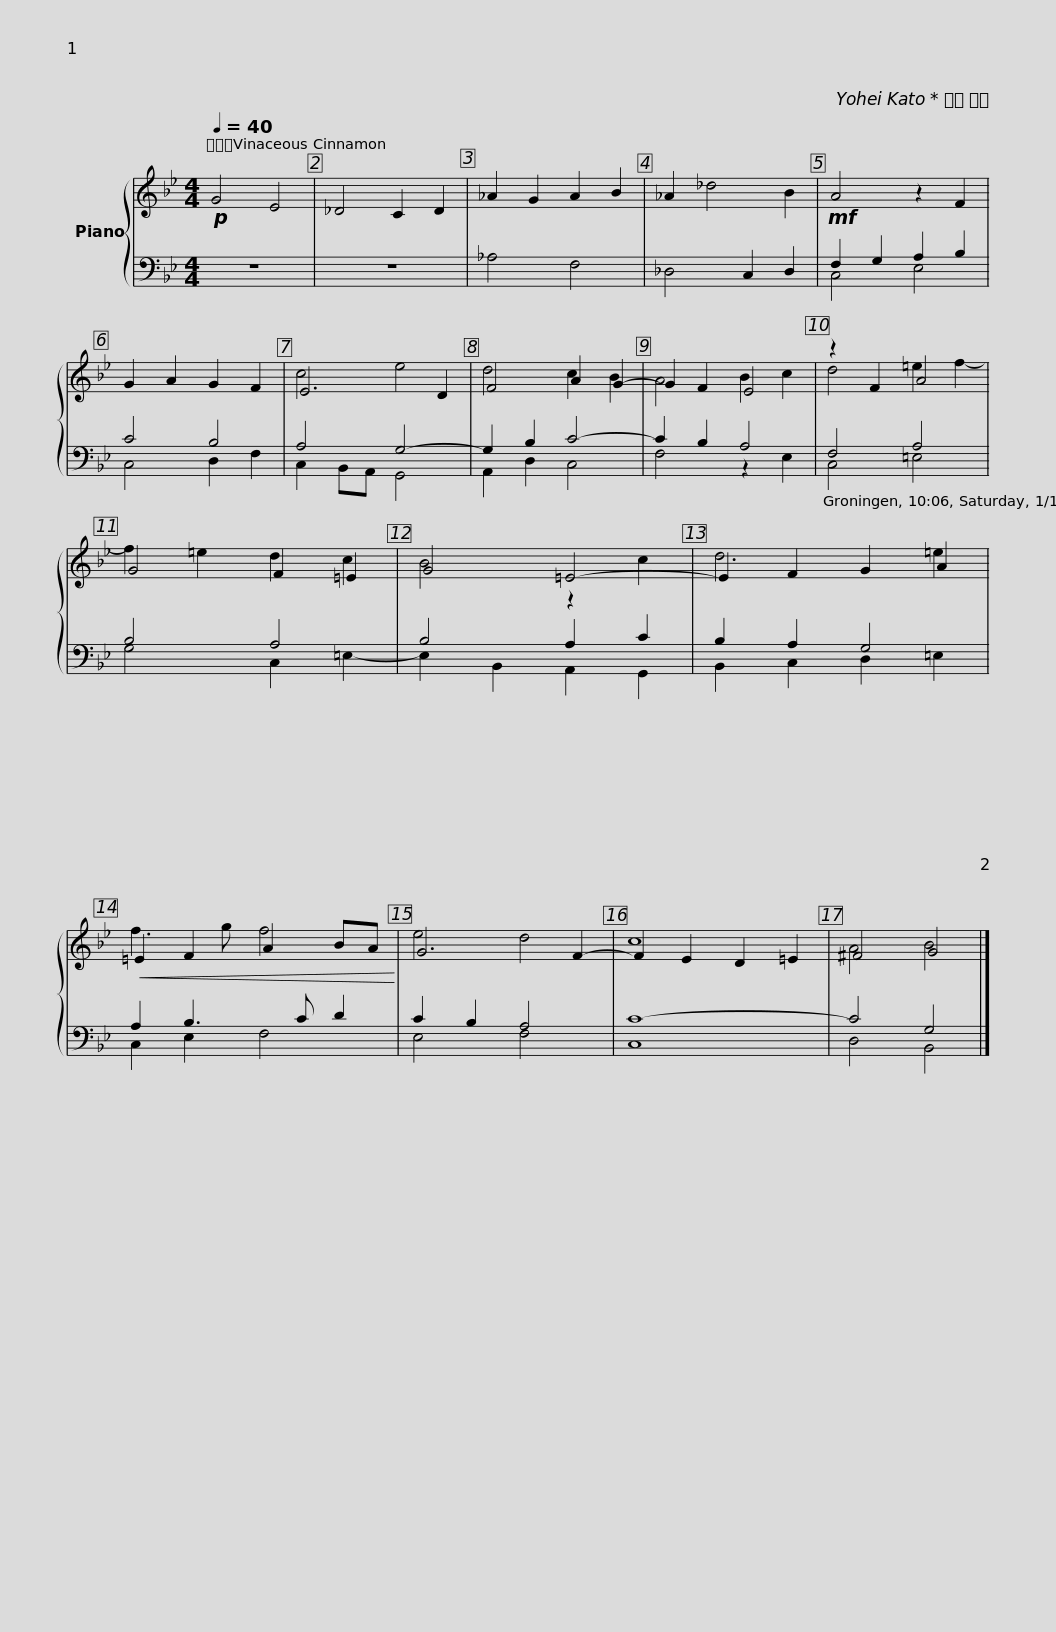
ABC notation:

X:1
%%score { ( 1 4 ) | ( 2 3 ) }
L:1/8
Q:1/4=40
M:4/4
I:linebreak $
K:Bb
V:1 treble
V:4 treble
V:2 bass
V:3 bass
V:1
!p! G4 E4 | _D4 C2 D2 | _A2 G2 A2 B2 | _A2 _d4 B2 |!mf! A4 z2 F2 | %5
 G2 A2 G2 F2 | E6 D2 | F4 A2 G2- | G2 F2 E4 |$ z2 F2 A4 | %10
 G4 F2 =E2 | G4 =E4- | E2 F2 G2 A2 |!<(! =E2 F2 A2 BA!<)! | G6 F2- | %15
 F2 E2 D2 =E2 | ^F4 G4 |] %17
V:2
 z8 | z8 | _A,4 F,4 | _D,4 C,2 D,2 | F,2 G,2 A,2 B,2 | %5
 C4 B,4 | A,4 G,4- | G,2 B,2 C4- | C2 B,2 A,4 |$ F,4 A,4 | %10
 B,4 A,4 | B,4 A,2 C2 | B,2 A,2 G,4 | A,2 B,3 C D2 | C2 B,2 A,4 | %15
 [C,C-]8 | C4 G,4 |] %17
V:3
 x8 | x8 | x8 | x8 | C,4 E,4 | %5
 C,4 D,2 F,2 | C,2 B,,A,, G,,4 | A,,2 D,2 C,4 | F,4 z2 E,2 |$ C,4 =E,4 | %10
 G,4 C,2 =E,2- | E,2 B,,2 A,,2 G,,2 | B,,2 C,2 D,2 =E,2 | C,2 E,2 F,4 | E,4 F,4 | %15
 x8 | D,4 B,,4 |] %17
V:4
 x8 | x8 | x8 | x8 | x8 | %5
 x8 | c4 e4 | d4 c2 B2 | A4 B2 c2 |$ d4 =e2 f2- | %10
 f2 =e2 d2 c2 | B4 z2 c2 | d6 =e2 | f3 g f4 | e4 d4 | %15
 c8 | A4 B4 |] %17
